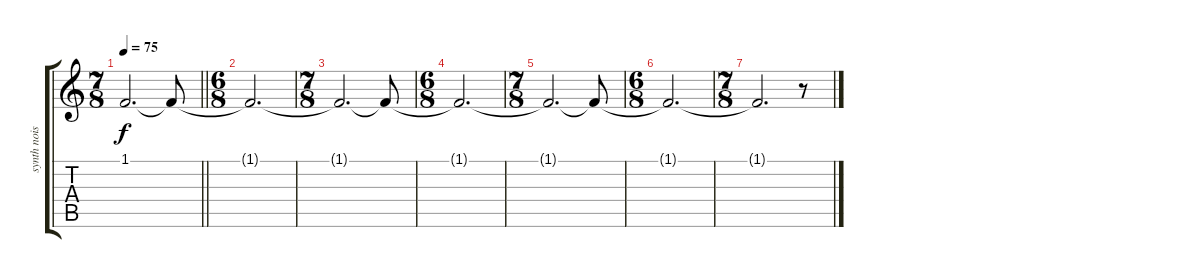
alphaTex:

\track ("synth noises" "synth nois") {instrument seashore}
\staff {score tabs}
\tuning (E4 B3 G3 D3 A2 E2) {hide}
\ts (7 8)
\tempo 75
\clef g2
\barLineRight lightlight
\ks c
1.1{t}.2{d dy f instrument seashore} 1.1{t}.8 |
\ts (6 8)
1.1{t}.2{d} |
\ts (7 8)
1.1{t}.2{d} 1.1{t}.8 |
\ts (6 8)
1.1{t}.2{d} |
\ts (7 8)
1.1{t}.2{d} 1.1{t}.8 |
\ts (6 8)
1.1{t}.2{d} |
\ts (7 8)
1.1{t}.2{d} r.8
